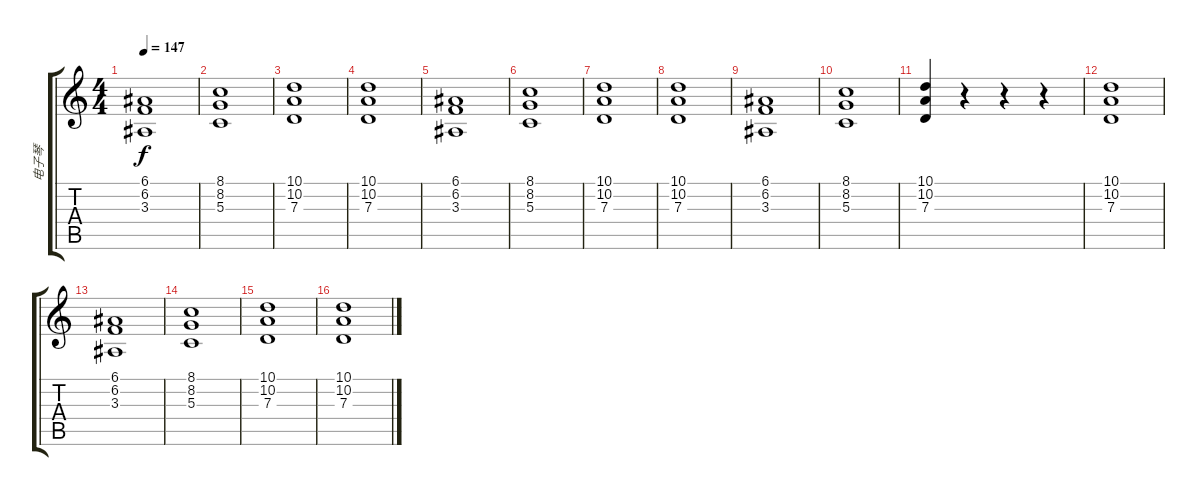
\track ("电子琴" "电子琴") {instrument stringensemble1}
\staff {score tabs}
\tuning (E4 B3 G3 D3 A2 E2) {hide}
\ts (4 4)
\tempo 147
\clef g2
\ks c
(6.1 6.2 3.3).1{dy f} |
(8.1 8.2 5.3).1 |
(10.1 10.2 7.3).1 |
(10.1 10.2 7.3).1 |
(6.1 6.2 3.3).1 |
(8.1 8.2 5.3).1 |
(10.1 10.2 7.3).1 |
(10.1 10.2 7.3).1 |
(6.1 6.2 3.3).1 |
(8.1 8.2 5.3).1 |
(10.1 10.2 7.3).4 r.4 r.4 r.4 |
(10.1 10.2 7.3).1 |
(6.1 6.2 3.3).1 |
(8.1 8.2 5.3).1 |
(10.1 10.2 7.3).1 |
(10.1 10.2 7.3).1
